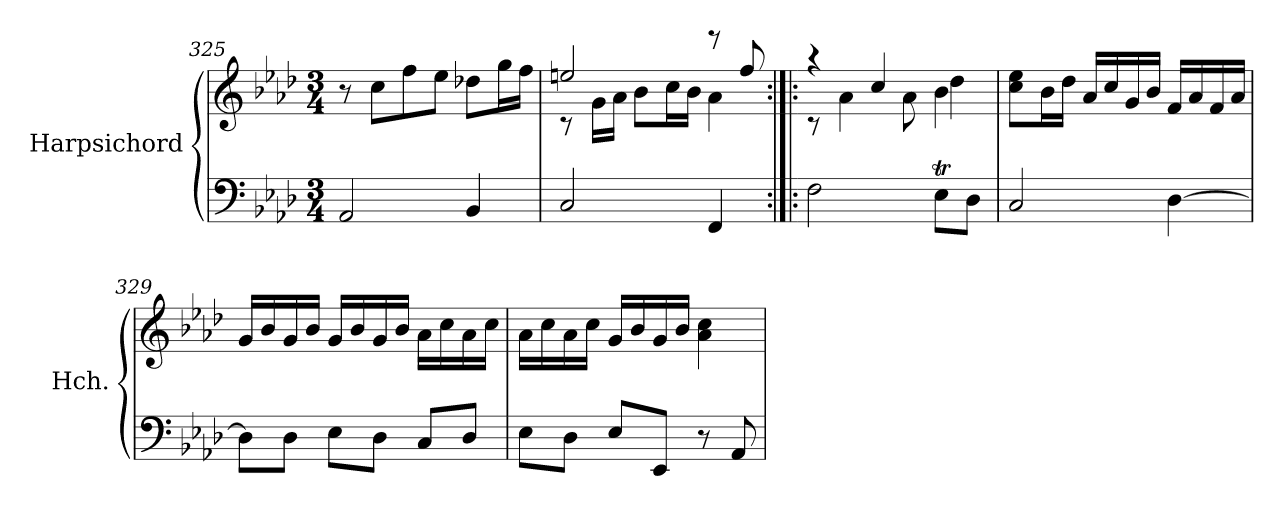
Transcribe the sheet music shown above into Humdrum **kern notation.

**kern	**kern
*part1	*part1
*staff2	*staff1
*I"Harpsichord	*
*I'Hch.	*
*clefF4	*clefG2
*k[b-e-a-d-]	*k[b-e-a-d-]
*M3/4	*M3/4
=325	=325
2AA-/	8r
.	8cc\L
.	8ff\
.	8ee-\J
4BB-/	8dd-X\L
.	16gg\L
.	16ff\JJ
=326	=326
*	*^
2C/	8rc	2een/
.	16g\LL	.
.	16a-\JJ	.
.	8b-\L	.
.	16cc\L	.
.	16b-\JJ	.
4FF/	4a-\	8reee
.	.	8ff/
!!LO:LB:g=z	!!
=327:|!|:	=327:|!|:	=327:|!|:
2F\	8rc	4raa
.	4a-\	.
.	.	4cc/
.	8a-\	.
8E-T\L	4b-\	4dd-\
8D-\J	.	.
*	*v	*v
=328	=328
2C/	8cc\ 8ee-\L
.	16b-\L
.	16dd-\JJ
.	16a-/LL
.	16cc/
.	16g/
.	16b-/JJ
[4D-\	16f/LL
.	16a-/
.	16f/
.	16a-/JJ
=329	=329
8D-\L]	16g/LL
.	16b-/
8D-\J	16g/
.	16b-/JJ
8E-\L	16g/LL
.	16b-/
8D-\J	16g/
.	16b-/JJ
8C/L	16a-\LL
.	16cc\
8D-/J	16a-\
.	16cc\JJ
=330	=330
8E-\L	16a-\LL
.	16cc\
8D-\J	16a-\
.	16cc\JJ
8E-/L	16g/LL
.	16b-/
8EE-/J	16g/
.	16b-/JJ
8r	4a-\ 4cc\
8AA-/	.
=	=
*-	*-
